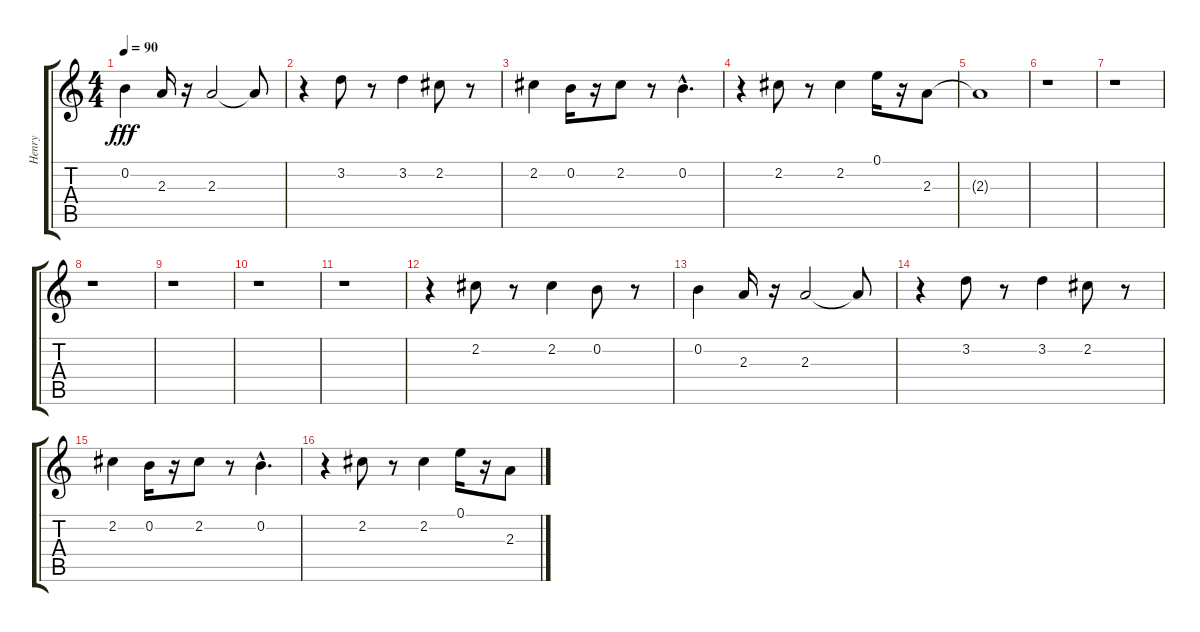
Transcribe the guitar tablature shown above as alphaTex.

\track ("Henry" "Henry") {instrument overdrivenguitar}
\staff {score tabs}
\tuning (E4 B3 G3 D3 A2 E2) {hide}
\ts (4 4)
\tempo 90
\clef g2
\ks c
0.2.4{dy fff} 2.3.16 r.16 2.3.2 2.3{t}.8 |
r.4 3.2.8 r.8 3.2.4 2.2.8 r.8 |
2.2.4 0.2.16 r.16 2.2.8 r.8 0.2{hac}.4{d} |
r.4 2.2.8 r.8 2.2.4 0.1.16 r.16 2.3.8 |
2.3{t}.1 |
r.1 |
r.1 |
r.1 |
r.1 |
r.1 |
r.1 |
r.4 2.2.8{volume 13} r.8 2.2.4 0.2.8 r.8 |
0.2.4{volume 11} 2.3.16 r.16 2.3.2 2.3{t}.8 |
r.4 3.2.8{volume 8} r.8 3.2.4 2.2.8 r.8 |
2.2.4{volume 4} 0.2.16 r.16 2.2.8 r.8 0.2{hac}.4{d} |
r.4{volume 2} 2.2.8 r.8 2.2.4 0.1.16 r.16 2.3.8
